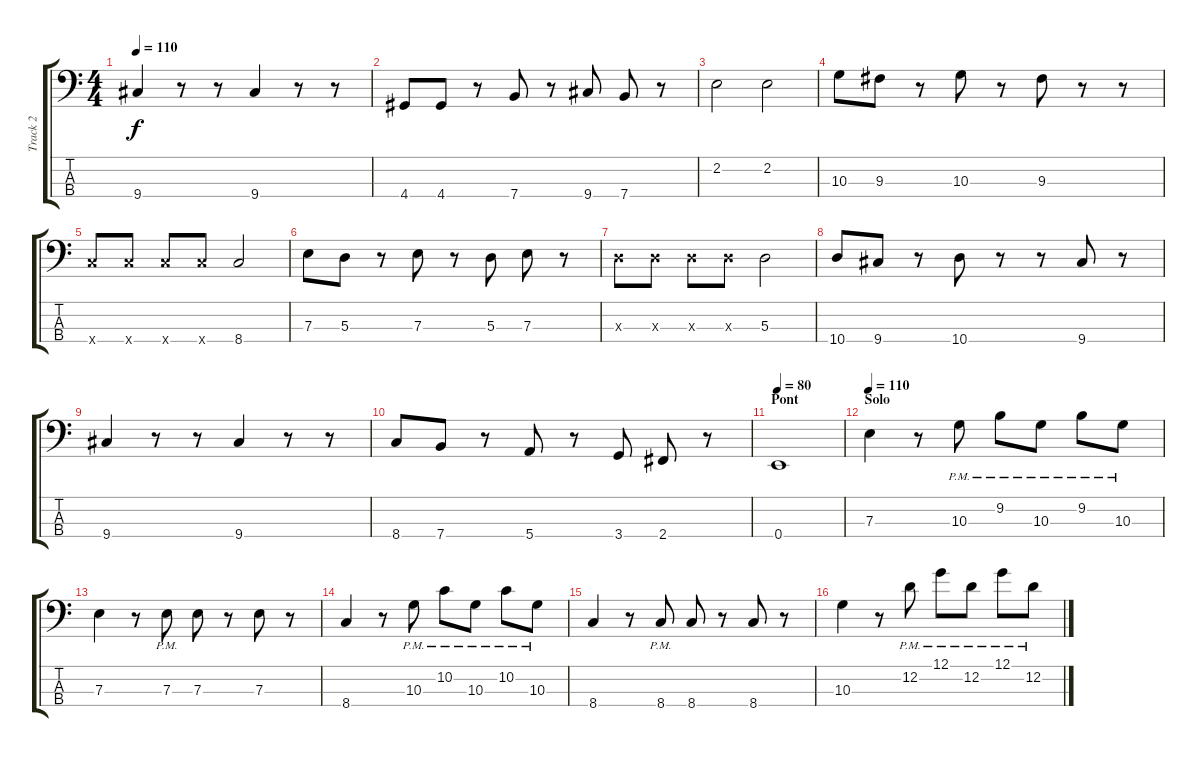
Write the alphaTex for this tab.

\track ("Track 2" "Track 2") {instrument electricbassfinger}
\staff {score tabs}
\tuning (G2 D2 A1 E1) {hide}
\ts (4 4)
\tempo 110
\clef f4
\ks c
9.4.4{dy f} r.8 r.8 9.4.4 r.8 r.8 |
4.4.8 4.4.8 r.8 7.4.8 r.8 9.4.8 7.4.8 r.8 |
2.2.2 2.2.2 |
10.3.8 9.3.8 r.8 10.3.8 r.8 9.3.8 r.8 r.8 |
8.4{x}.8 8.4{x}.8 8.4{x}.8 8.4{x}.8 8.4.2 |
7.3.8 5.3.8 r.8 7.3.8 r.8 5.3.8 7.3.8 r.8 |
5.3{x}.8 5.3{x}.8 5.3{x}.8 5.3{x}.8 5.3.2 |
10.4.8 9.4.8 r.8 10.4.8 r.8 r.8 9.4.8 r.8 |
9.4.4 r.8 r.8 9.4.4 r.8 r.8 |
8.4.8 7.4.8 r.8 5.4.8 r.8 3.4.8 2.4.8 r.8 |
\section ("" "Pont")
\tempo 80
0.4.1 |
\section ("" "Solo")
\tempo 110
7.3.4 r.8 10.3{pm}.8 9.2{pm}.8 10.3{pm}.8 9.2{pm}.8 10.3{pm}.8 |
7.3.4 r.8 7.3{pm}.8 7.3.8 r.8 7.3.8 r.8 |
8.4.4 r.8 10.3{pm}.8 10.2{pm}.8 10.3{pm}.8 10.2{pm}.8 10.3{pm}.8 |
8.4.4 r.8 8.4{pm}.8 8.4.8 r.8 8.4.8 r.8 |
10.3.4 r.8 12.2{pm}.8 12.1{pm}.8 12.2{pm}.8 12.1{pm}.8 12.2{pm}.8
